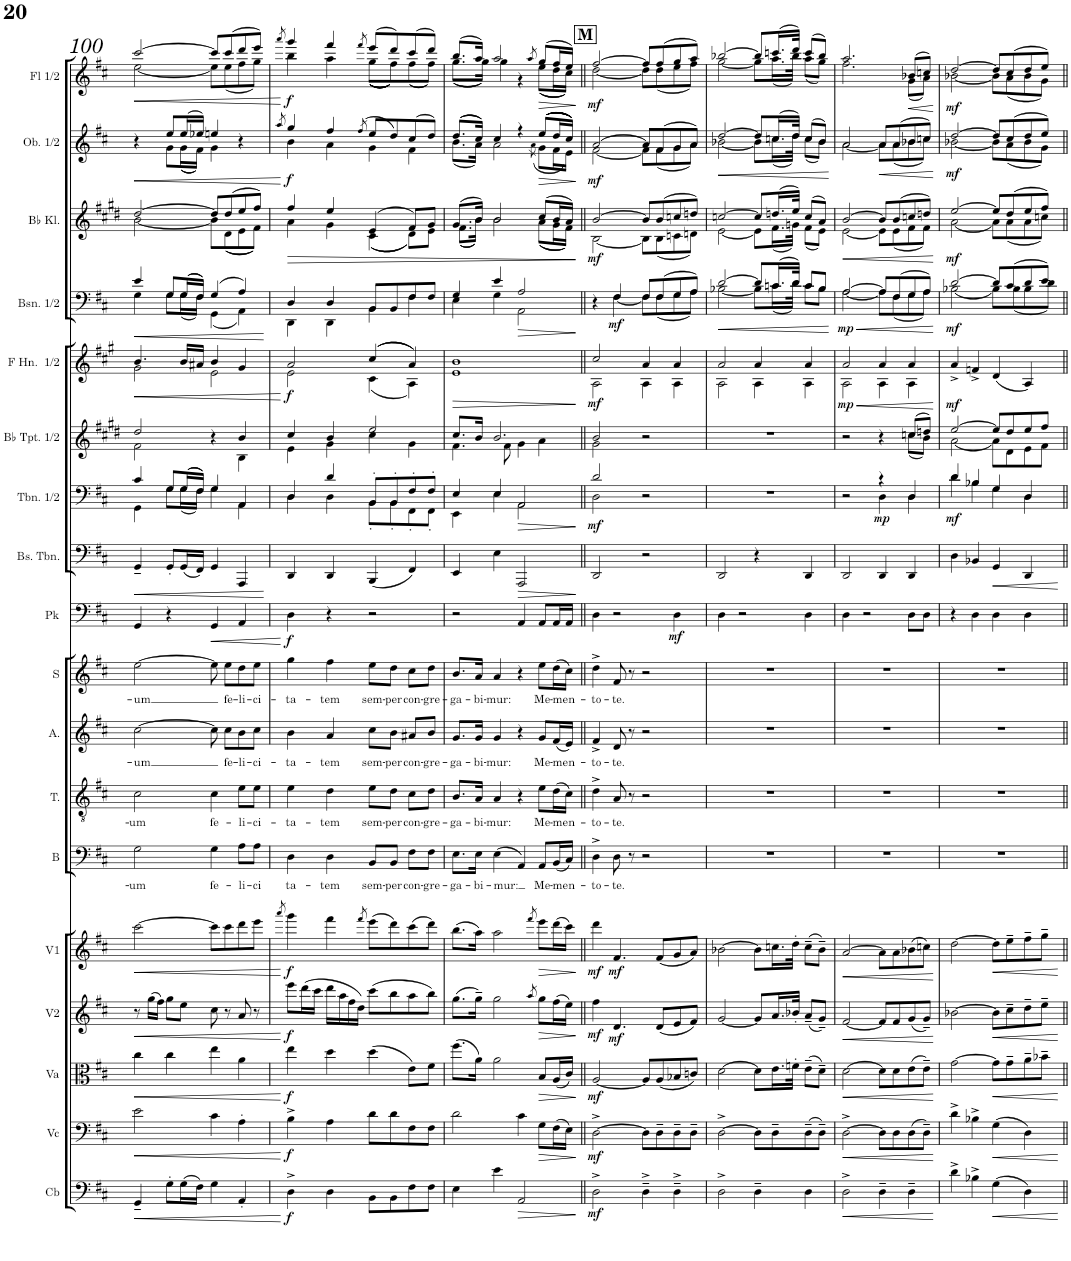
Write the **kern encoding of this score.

**kern	**dynam	**kern	**dynam	**kern	**dynam	**kern	**dynam	**kern	**dynam	**kern	**text	**kern	**text	**kern	**text	**kern	**text	**kern	**dynam	**kern	**dynam	**kern	**dynam	**kern	**kern	**dynam	**kern	**dynam	**kern	**dynam	**kern	**dynam	**kern	**dynam
*part18	*part18	*part17	*part17	*part16	*part16	*part15	*part15	*part14	*part14	*part13	*part13	*part12	*part12	*part11	*part11	*part10	*part10	*part9	*part9	*part8	*part8	*part7	*part7	*part6	*part5	*part5	*part4	*part4	*part3	*part3	*part2	*part2	*part1	*part1
*staff18	*staff18	*staff17	*staff17	*staff16	*staff16	*staff15	*staff15	*staff14	*staff14	*staff13	*staff13	*staff12	*staff12	*staff11	*staff11	*staff10	*staff10	*staff9	*staff9	*staff8	*staff8	*staff7	*staff7	*staff6	*staff5	*staff5	*staff4	*staff4	*staff3	*staff3	*staff2	*staff2	*staff1	*staff1
*I"Contrabasses	*	*I"Violoncellos	*	*I"Violas	*	*I"Violins 2	*	*I"Violins 1	*	*I"Bas	*	*I"Tenor	*	*I"Alt	*	*I"Sopraan	*	*I"Pauken	*	*I"Bas-trombone	*	*I"Trombone 1/2	*	*I"Trompet Bb 1/2	*I"F Horn 1/2	*	*I"Bassoon 1/2	*	*I"Klarinet in Bb	*	*I"Oboe 1/2	*	*I"Flute 1/2	*
*I'Cb	*	*I'Vc	*	*I'Va	*	*I'V2	*	*I'V1	*	*I'B	*	*I'T.	*	*I'A.	*	*I'S	*	*I'Pk	*	*I'Bs. Tbn.	*	*I'Tbn. 1/2	*	*	*I'F Hn.  1/2	*	*I'Bsn. 1/2	*	*	*	*I'Ob. 1/2	*	*I'Fl 1/2	*
!!LO:PB:g=z
*clefF4	*	*clefF4	*	*clefC3	*	*clefG2	*	*clefG2	*	*clefF4	*	*clefGv2	*	*clefG2	*	*clefG2	*	*clefF4	*	*clefF4	*	*clefF4	*	*clefG2	*clefG2	*	*clefF4	*	*clefG2	*	*clefG2	*	*clefG2	*
*Trd7c12	*	*	*	*	*	*	*	*	*	*	*	*	*	*	*	*	*	*	*	*	*	*	*	*Trd1c2	*Trd4c7	*	*	*	*Trd1c2	*	*	*	*	*
*k[f#c#]	*	*k[f#c#]	*	*k[f#c#]	*	*k[f#c#]	*	*k[f#c#]	*	*k[f#c#]	*	*k[f#c#]	*	*k[f#c#]	*	*k[f#c#]	*	*k[f#c#]	*	*k[f#c#]	*	*k[f#c#]	*	*k[f#c#g#d#]	*k[f#c#g#]	*	*k[f#c#]	*	*k[f#c#g#d#]	*	*k[f#c#]	*	*k[f#c#]	*
*M4/4	*	*M4/4	*	*M4/4	*	*M4/4	*	*M4/4	*	*M4/4	*	*M4/4	*	*M4/4	*	*M4/4	*	*M4/4	*	*M4/4	*	*M4/4	*	*M4/4	*M4/4	*	*M4/4	*	*M4/4	*	*M4/4	*	*M4/4	*
=100	=100	=100	=100	=100	=100	=100	=100	=100	=100	=100	=100	=100	=100	=100	=100	=100	=100	=100	=100	=100	=100	=100	=100	=100	=100	=100	=100	=100	=100	=100	=100	=100	=100	=100
!	!LO:HP:b	!	!LO:HP:b	!	!LO:HP:b	!	!LO:HP:b	!	!LO:HP:b	!	!LO:LY:b	!	!LO:LY:b	!	!LO:LY:b	!	!LO:LY:b	!	!	!	!LO:HP:b	!	!	!	!	!LO:HP:b	!	!LO:HP:b	!	!	!	!LO:HP:b	!	!LO:HP:b
*	*	*	*	*	*	*	*	*	*	*	*	*	*	*	*	*	*	*	*	*	*	*^	*	*^	*^	*	*^	*	*^	*	*^	*	*^	*
4GG~/	<	2e\	<	4cc#\	<	8r	<	[2ccc#\	<	2G\	-um	2c#\	-um	[2cc#\	-um	[2ee\	-um	4GG/	.	4GG~/	<	4c#/	4GG\	.	2dd#/	2f#\	4.b/	2g#\	<	4e/	4G\	<	[2dd#/	[2b\	.	4r	4ryy	<	[2ccc#/	[2ee\	<
.	.	.	.	.	.	(>16gg\LL	.	.	.	.	.	.	.	.	.	.	.	.	.	.	.	.	.	.	.	.	.	.	.	.	.	.	.	.	.	.	.	.	.	.	.
.	.	.	.	.	.	16ff#\JJ)	.	.	.	.	.	.	.	.	.	.	.	.	.	.	.	.	.	.	.	.	.	.	.	.	.	.	.	.	.	.	.	.	.	.	.
8G'\L	.	.	.	4cc#\	.	8gg\L	.	.	.	.	.	.	.	.	.	.	.	4r	.	8GG'/L	.	8G/L	8G\L	.	.	.	.	.	.	8G/L	8G\L	.	.	.	.	8ee/L	8g\L	.	.	.	.
(>16G\L	.	.	.	.	.	8ee\J	.	.	.	.	.	.	.	.	.	.	.	.	.	(<16GG/L	.	(>(>16G/L	(<16G\L	.	.	.	16b/LL	.	.	(>(>16G/L	(<16G\L	.	.	.	.	(>16ee/L	(<(<16g\L	.	.	.	.
16F#\JJ)	.	.	.	.	.	.	.	.	.	.	.	.	.	.	.	.	.	.	.	16FF#/JJ)	.	16F#/JJ))	16F#\JJ)	.	.	.	16a#X/JJ	.	.	16F#/JJ))	16F#\JJ)	.	.	.	.	16ee-X/JJ)	16f#\JJ))	.	.	.	.
!	!	!	!	!	!	!	!	!	!	!	!LO:LY:b	!	!LO:LY:b	!	!	!	!	!	!LO:HP:b	!	!	!	!	!	!	!	!	!	!	!	!	!	!	!	!	!	!	!	!	!	!
4G\	.	4c#\	.	4ee\	.	8cc#\	.	8ccc#\L]	.	4G\	fe-	4c#\	fe-	8cc#\]	.	8ee\]	.	4GG/	<	4GG/	.	4G/	4G\	.	4r	4ryy	4b/	2e\	.	(>4G/	(<4GG\	.	8dd#/L]	8b\L]	.	4een/	4g\	.	8ccc#/L]	8ee\L]	.
!	!	!	!	!	!	!	!	!	!	!	!	!	!	!	!LO:LY:b	!	!LO:LY:b	!	!	!	!	!	!	!	!	!	!	!	!	!	!	!	!	!	!	!	!	!	!	!	!
.	.	.	.	.	.	8r	.	8ccc#\	.	.	.	.	.	8cc#\L	fe-	8ee\L	fe-	.	.	.	.	.	.	.	.	.	.	.	.	.	.	.	(>8dd#/	(<(<8d#\	.	.	.	.	(>8ccc#/	(<8ee\	.
!	!	!	!	!	!	!	!	!	!	!	!LO:LY:b	!	!LO:LY:b	!	!LO:LY:b	!	!LO:LY:b	!	!	!	!	!	!	!	!	!	!	!	!	!	!	!	!	!	!	!	!	!	!	!	!
4AA'/	.	4A'\	.	4a\	.	8a/	.	8ddd\	.	8A\L	-li-	8e\L	-li-	8b\	-li-	8dd\	-li-	4AA/	.	4AAA/	.	4AA/	4AA\	.	4b/	4B\	4g#/	.	.	4A/)	4AA\)	.	8ee/	8e\	.	4r	4ryy	.	8ddd/	8ff#\	.
!	!	!	!	!	!	!	!	!	!	!	!LO:LY:b	!	!LO:LY:b	!	!LO:LY:b	!	!LO:LY:b	!	!	!	!	!	!	!	!	!	!	!	!	!	!	!	!	!	!	!	!	!	!	!	!
.	.	.	.	.	.	8r	.	8eee\J	.	8A\J	-ci	8e\J	-ci-	8cc#\J	-ci-	8ee\J	-ci-	.	.	.	.	.	.	.	.	.	.	.	.	.	.	.	8ff#/J)	8f#\J))	.	.	.	.	8eee/J)	8gg\J)	.
*	*	*	*	*	*	*	*	*	*	*	*	*	*	*	*	*	*	*	*	*	*	*v	*v	*	*	*	*v	*v	*	*v	*v	*	*v	*v	*	*v	*v	*	*v	*v	*
*	*	*	*	*	*	*	*	*	*	*	*	*	*	*	*	*	*	*	*	*	*	*	*	*v	*v	*	*	*	*	*	*	*	*	*	*
.	[	.	[	.	[	.	[	.	[	.	.	.	.	.	.	.	.	.	[	.	[	.	.	.	.	[	.	[	.	.	.	[	.	[
=101	=101	=101	=101	=101	=101	=101	=101	=101	=101	=101	=101	=101	=101	=101	=101	=101	=101	=101	=101	=101	=101	=101	=101	=101	=101	=101	=101	=101	=101	=101	=101	=101	=101	=101
.	.	.	.	.	.	.	.	8qaaa/	.	.	.	.	.	.	.	.	.	.	.	.	.	.	.	.	.	.	.	.	.	.	8qaa/	.	8qaaa/	.
!	!LO:DY:b	!	!LO:DY:b	!	!LO:DY:b	!	!LO:DY:b	!	!LO:DY:b	!	!LO:LY:b	!	!LO:LY:b	!	!LO:LY:b	!	!LO:LY:b	!	!LO:DY:b	!	!	!	!	!	!	!LO:DY:b	!	!	!	!LO:HP:b	!	!LO:DY:b	!	!LO:DY:b
*	*	*	*	*	*	*	*	*	*	*	*	*	*	*	*	*	*	*	*	*	*	*^	*	*^	*^	*	*^	*	*^	*	*^	*	*^	*
4D^\	f	4B^\	f	4ee\	f	8eee\L	f	4ggg\	f	4D\	ta-	4e\	-ta-	4b\	-ta-	4gg\	-ta-	4D\	f	4DD/	.	4D/	4D\	.	4cc#/	4e\	2a/	2e\	f	4D/	4DD\	.	4ff#/	4a\	>	4gg/	4b\	f	4ggg/	4bb\	f
.	.	.	.	.	.	(>16ddd\L	.	.	.	.	.	.	.	.	.	.	.	.	.	.	.	.	.	.	.	.	.	.	.	.	.	.	.	.	.	.	.	.	.	.	.
.	.	.	.	.	.	16ccc#\JJ	.	.	.	.	.	.	.	.	.	.	.	.	.	.	.	.	.	.	.	.	.	.	.	.	.	.	.	.	.	.	.	.	.	.	.
!	!	!	!	!	!	!	!	!	!	!	!LO:LY:b	!	!LO:LY:b	!	!LO:LY:b	!	!LO:LY:b	!	!	!	!	!	!	!	!	!	!	!	!	!	!	!	!	!	!	!	!	!	!	!	!
4D\	.	4A\	.	4dd\	.	16ddd\LL	.	4fff#\	.	4D\	-tem	4d\	-tem	4a/	-tem	4ff#\	-tem	4r	.	4DD/	.	4d/	4D\	.	4b/	4g#\	.	.	.	4D/	4DD\	.	4ee/	4g#\	.	4ff#/	4a\	.	4fff#/	4aa\	.
.	.	.	.	.	.	16aa\	.	.	.	.	.	.	.	.	.	.	.	.	.	.	.	.	.	.	.	.	.	.	.	.	.	.	.	.	.	.	.	.	.	.	.
.	.	.	.	.	.	16ff#\	.	.	.	.	.	.	.	.	.	.	.	.	.	.	.	.	.	.	.	.	.	.	.	.	.	.	.	.	.	.	.	.	.	.	.
.	.	.	.	.	.	16dd\JJ)	.	.	.	.	.	.	.	.	.	.	.	.	.	.	.	.	.	.	.	.	.	.	.	.	.	.	.	.	.	.	.	.	.	.	.
.	.	.	.	.	.	.	.	8qfff#/	.	.	.	.	.	.	.	.	.	.	.	.	.	.	.	.	.	.	.	.	.	.	.	.	.	.	.	(>8qff#/	.	.	8qfff#/	.	.
!	!	!	!	!	!	!	!	!	!	!	!LO:LY:b	!	!LO:LY:b	!	!LO:LY:b	!	!LO:LY:b	!	!	!	!	!	!	!	!	!	!	!	!	!	!	!	!	!	!	!	!	!	!	!	!
8BB\L	.	8d\L	.	(>4dd\	.	(>8ccc#\L	.	(>8eee\L	.	8BB/L	sem-	8e\L	sem-	8cc#\L	sem-	8ee\L	sem-	2r	.	(<4BBB/	.	8BB'/L	8BB'\L	.	2ee/	4cc#\	(>(>4cc#/	(<4c#\	.	8BB/L	4BB\	.	(>4e/	(<(<4c#\	.	8ee/L	4g\	.	(>8eee/L	(<(<(<(<(<8gg\L	.
!	!	!	!	!	!	!	!	!	!	!	!LO:LY:b	!	!LO:LY:b	!	!LO:LY:b	!	!LO:LY:b	!	!	!	!	!	!	!	!	!	!	!	!	!	!	!	!	!	!	!	!	!	!	!	!
8BB\	.	8d\	.	.	.	8bb\	.	8ddd\)	.	8BB/J	-per	8d\J	-per	8b\J	-per	8dd\J	-per	.	.	.	.	8BB'/	8BB'\	.	.	.	.	.	.	8BB/	.	.	.	.	.	8dd/)	.	.	8ddd/)	8ff#\)))))	.
!	!	!	!	!	!	!	!	!	!	!	!LO:LY:b	!	!LO:LY:b	!	!LO:LY:b	!	!LO:LY:b	!	!	!	!	!	!	!	!	!	!	!	!	!	!	!	!	!	!	!	!	!	!	!	!
8F#\	.	8F#\	.	8e\L)	.	8aa\	.	(>8ccc#\	.	8F#\L	con-	8c#\L	con-	8a#X/L	con-	8cc#\L	con-	.	.	4FF#/)	.	8F#'/	8FF#'\	.	.	4g#\	4a/))	4A\)	.	8F#/	4F#\	.	8f#/L)	8d#\L))	.	(>8cc#/	4f#\	.	(>8ccc#/	(<(<8ff#\	.
!	!	!	!	!	!	!	!	!	!	!	!LO:LY:b	!	!LO:LY:b	!	!LO:LY:b	!	!LO:LY:b	!	!	!	!	!	!	!	!	!	!	!	!	!	!	!	!	!	!	!	!	!	!	!	!
8F#\J	.	8F#\J	.	8f#\J	.	8bb\J)	.	8ddd\J)	.	8F#\J	-gre-	8d\J	-gre-	8b/J	-gre-	8dd\J	-gre-	.	.	.	.	8F#'/J	8FF#'\J	.	.	.	.	.	.	8F#/J	.	.	8g#/J	8e\J	.	8dd/J)	.	.	8ddd/J)	8ff#\J))	.
=102	=102	=102	=102	=102	=102	=102	=102	=102	=102	=102	=102	=102	=102	=102	=102	=102	=102	=102	=102	=102	=102	=102	=102	=102	=102	=102	=102	=102	=102	=102	=102	=102	=102	=102	=102	=102	=102	=102	=102	=102	=102
!	!	!	!	!	!	!	!	!	!	!	!LO:LY:b	!	!LO:LY:b	!	!LO:LY:b	!	!LO:LY:b	!	!	!	!	!	!	!	!	!	!	!	!LO:HP:b	!	!	!	!	!	!	!	!	!	!	!	!
4E\	.	2d\	.	(>8.ff#\L	.	(>8.gg\L	.	(>8.bb\L	.	8.E\L	-ga-	8.B/L	-ga-	8.g/L	-ga-	8.b/L	-ga-	2r	.	4EE/	.	4E/	4EE\	.	8.cc#/L	4.f#\	1b	1e	>	4G/	4E\	.	(>8.g#/L	(<(<8.f#\L	.	(>(>8.dd/L	(<8.b\L	.	(>8.bb/L	(<(<8.gg\L	.
!	!	!	!	!	!	!	!	!	!	!	!LO:LY:b	!	!LO:LY:b	!	!LO:LY:b	!	!LO:LY:b	!	!	!	!	!	!	!	!	!	!	!	!	!	!	!	!	!	!	!	!	!	!	!	!
.	.	.	.	16a\Jk)	.	16gg~\Jk)	.	16aa\Jk)	.	16E\Jk	-bi-	16A/Jk	-bi-	16g/Jk	-bi-	16a/Jk	-bi-	.	.	.	.	.	.	.	16b/Jk	.	.	.	.	.	.	.	16b/Jk)	16b\Jk))	.	16cc#/Jk))	16a\Jk)	.	16aa/Jk)	16gg\Jk))	.
!	!	!	!	!	!	!	!	!	!	!	!LO:LY:b	!	!LO:LY:b	!	!LO:LY:b	!	!LO:LY:b	!	!	!	!	!	!	!	!	!	!	!	!	!	!	!	!	!	!	!	!	!	!	!	!
4e\	.	.	.	2a\	.	2gg\	.	2aa\	.	(>4E\	-mur:	4A/	-mur:	4g/	-mur:	4a/	-mur:	.	.	4E\	.	4E/	4E\	.	2.b/	.	.	.	.	4e/	4G\	.	2b/	2b\	.	4cc#/	2a\	.	2aa/	4gg\	.
.	.	.	.	.	.	.	.	.	.	.	.	.	.	.	.	.	.	.	.	.	.	.	.	.	.	8f#\	.	.	.	.	.	.	.	.	.	.	.	.	.	.	.
!	!LO:HP:b	!	!	!	!	!	!	!	!	!	!	!	!	!	!	!	!	!	!	!	!LO:HP:b	!	!	!LO:HP:b	!	!	!	!	!	!	!	!LO:HP:b	!	!	!	!	!	!	!	!	!
2AA/	>	4c#\	.	.	.	.	.	.	.	4AA/)	.	4r	.	4r	.	4r	.	4AA/	.	2AAA/	>	2AA/	2AA\	>	.	4g#\	.	.	.	2A/	2AA\	>	.	.	.	4r	.	.	.	4r	.
.	.	.	.	.	.	8qaa/	.	8qfff#/	.	.	.	.	.	.	.	.	.	.	.	.	.	.	.	.	.	.	.	.	.	.	.	.	.	.	.	.	(<8qa\	.	8qaa/	.	.
!	!	!	!LO:HP:b	!	!LO:HP:b	!	!	!	!	!	!LO:LY:b	!	!LO:LY:b	!	!LO:LY:b	!	!LO:LY:b	!	!	!	!	!	!	!	!	!	!	!	!	!	!	!	!	!	!	!	!	!LO:HP:b	!	!	!
.	.	8G\L	>	8B/L	>	8gg\L	.	8eee\L	.	8AA/L	Me-	8e\L	Me-	8g/L	Me-	8ee\L	Me-	8AA/L	.	.	.	.	.	.	.	4a\	.	.	.	.	.	.	(>8cc#/L	(<(<8a\L	.	(>(>(>(>(>8ee/L	8g\L	>	(>8gg/L	(<(<8ee\L	.
!	!	!	!	!	!	!	!	!	!	!	!LO:LY:b	!	!LO:LY:b	!	!LO:LY:b	!	!LO:LY:b	!	!	!	!	!	!	!	!	!	!	!	!	!	!	!	!	!	!	!	!	!	!	!	!
.	.	(>16F#\L	.	(<16A/L	.	(>16ff#\L	.	(>16ddd\L	.	(<16BB/L	-men-	(>16d\L	-men-	(<16f#/L	-men-	(>16dd\L	-men-	16AA/L	.	.	.	.	.	.	.	.	.	.	.	.	.	.	16b/L	16g#\L	.	16dd/L	16f#\L	.	16ff#/L	16dd\L	.
.	.	16E\JJ)	.	16c#/JJ)	.	16ee\JJ)	.	16ccc#\JJ)	.	16C#/JJ)	.	16c#\JJ)	.	16e/JJ)	.	16cc#\JJ)	.	16AA/JJ	.	.	.	.	.	.	.	.	.	.	.	.	.	.	16a/JJ)	16f#\JJ))	.	16cc#/JJ)))))	16e\JJ)	.	16ee/JJ)	16cc#\JJ))	.
*	*	*	*	*	*	*	*	*	*	*	*	*	*	*	*	*	*	*	*	*	*	*v	*v	*	*	*	*v	*v	*	*v	*v	*	*v	*v	*	*v	*v	*	*v	*v	*
*	*	*	*	*	*	*	*	*	*	*	*	*	*	*	*	*	*	*	*	*	*	*	*	*v	*v	*	*	*	*	*	*	*	*	*	*
.	]	.	]	.	]	.	.	.	.	.	.	.	.	.	.	.	.	.	.	.	]	.	]	.	.	]	.	]	.	]	.	]	.	.
!!LO:REH:place=s1:a:B:cj:fs=14:t=M
=103||	=103||	=103||	=103||	=103||	=103||	=103||	=103||	=103||	=103||	=103||	=103||	=103||	=103||	=103||	=103||	=103||	=103||	=103||	=103||	=103||	=103||	=103||	=103||	=103||	=103||	=103||	=103||	=103||	=103||	=103||	=103||	=103||	=103||	=103||
!	!LO:DY:b	!	!LO:DY:b	!	!LO:DY:b	!	!LO:DY:b	!	!LO:DY:b	!	!LO:LY:b	!	!LO:LY:b	!	!LO:LY:b	!	!LO:LY:b	!	!	!	!	!	!LO:DY:b	!	!	!LO:DY:b	!	!	!	!LO:DY:b	!	!LO:DY:b	!	!LO:DY:b
*	*	*	*	*	*	*	*	*	*	*	*	*	*	*	*	*	*	*	*	*	*	*^	*	*^	*^	*	*^	*	*^	*	*^	*	*^	*
2D^\	mf	[2D^\	mf	[2A/	mf	4ff#\	mf	4ddd\	mf	4D^\	-to-	4d^\	-to-	4f#^/	-to-	4dd^\	-to-	4D\	.	2DD/	.	2d/	2D\	mf	2b/	2g#\	2cc#/	2A\	mf	4r	4ryy	.	[2b/	[2B\	mf	[2a/	[2f#\	mf	[2ff#/	[2dd\	mf
!	!	!	!	!	!	!	!LO:DY:b	!	!LO:DY:b	!	!LO:LY:b	!	!LO:LY:b	!	!LO:LY:b	!	!LO:LY:b	!	!	!	!	!	!	!	!	!	!	!	!	!	!	!LO:DY:b	!	!	!	!	!	!	!	!	!
.	.	.	.	.	.	4.d/	mf	4.f#/	mf	8D\	-te.	8A/	-te.	8d/	-te.	8f#/	-te.	2r	.	.	.	.	.	.	.	.	.	.	.	4F#/	[4F#\	mf	.	.	.	.	.	.	.	.	.
.	.	.	.	.	.	.	.	.	.	8r	.	8r	.	8r	.	8r	.	.	.	.	.	.	.	.	.	.	.	.	.	.	.	.	.	.	.	.	.	.	.	.	.
4D~^\	.	8D\L]	.	8A/L]	.	.	.	.	.	2r	.	2r	.	2r	.	2r	.	.	.	2r	.	2r	2ryy	.	2r	2ryy	4a/	4A\	.	8F#/L	8F#\L]	.	8b/L]	8B\L]	.	8a/L]	8f#\L]	.	8ff#/L]	8dd\L]	.
.	.	8D~\	.	(<8A/	.	(<8d/L	.	(<8f#/L	.	.	.	.	.	.	.	.	.	.	.	.	.	.	.	.	.	.	.	.	.	(>8F#/	(<8F#\	.	(>8b/	(<8B\	.	(>8f#/	(<8f#\	.	(>8ff#/	(<8dd\	.
!	!	!	!	!	!	!	!	!	!	!	!	!	!	!	!	!	!	!	!LO:DY:b	!	!	!	!	!	!	!	!	!	!	!	!	!	!	!	!	!	!	!	!	!	!
4D~^\	.	8D~\	.	8B-X/	.	8e/	.	8g/	.	.	.	.	.	.	.	.	.	4D\	mf	.	.	.	.	.	.	.	4a/	4A\	.	8G/	8G\	.	8ccn/	8cn\	.	8g/	8g\	.	8gg/	8ee\	.
.	.	8D~\J	.	8cn/J)	.	8f#/J)	.	8a/J)	.	.	.	.	.	.	.	.	.	.	.	.	.	.	.	.	.	.	.	.	.	8A/J)	8A\J)	.	8ddn/J)	8dn\J)	.	8a/J)	8a\J)	.	8aa/J)	8ff#\J)	.
*	*	*	*	*	*	*	*	*	*	*	*	*	*	*	*	*	*	*	*	*	*	*v	*v	*	*	*	*	*	*	*	*	*	*	*	*	*	*	*	*	*	*
*	*	*	*	*	*	*	*	*	*	*	*	*	*	*	*	*	*	*	*	*	*	*	*	*v	*v	*	*	*	*	*	*	*	*	*	*	*	*	*	*	*
=104	=104	=104	=104	=104	=104	=104	=104	=104	=104	=104	=104	=104	=104	=104	=104	=104	=104	=104	=104	=104	=104	=104	=104	=104	=104	=104	=104	=104	=104	=104	=104	=104	=104	=104	=104	=104	=104	=104	=104
!	!	!	!	!	!	!	!	!	!	!	!	!	!	!	!	!	!	!	!	!	!	!	!	!	!	!	!	!	!	!LO:HP:b	!	!	!	!	!	!LO:HP:b	!	!	!
2D^\	.	[2D^\	.	[2d\	.	[2g/	.	[2b-X\	.	1r	.	1r	.	1r	.	1r	.	4D\	.	2DD/	.	1r	.	1r	2a/	2A\	.	[2d/	[2B-X\	<	[2ccn/	[2e\	.	[2dd/	[2b-X\	<	[2bb-X/	[2gg\	.
.	.	.	.	.	.	.	.	.	.	.	.	.	.	.	.	.	.	2r	.	.	.	.	.	.	.	.	.	.	.	.	.	.	.	.	.	.	.	.	.
4D~\	.	8D\L]	.	8d\L]	.	8g/L]	.	8b-\L]	.	.	.	.	.	.	.	.	.	.	.	4r	.	.	.	.	4a/	4A\	.	8d/L]	8B-\L]	.	8cc/L]	8e\L]	.	8dd/L]	8b-\L]	.	8bb-/L]	8gg\L]	.
.	.	8D~\	.	16.e\L	.	16.a/L	.	16.ccn\L	.	.	.	.	.	.	.	.	.	.	.	.	.	.	.	.	.	.	.	(>16.cn/L	(<16.c\L	.	(>16.ddn/L	(<16.f#\L	.	(>16.ccn/L	(<16.cc\L	.	(>16.cccn/L	(<16.aa\L	.
.	.	.	.	32fn'\JJk	.	32b-X'/JJk	.	32dd'\JJk	.	.	.	.	.	.	.	.	.	.	.	.	.	.	.	.	.	.	.	32d/JJk)	32d\JJk)	.	32ee/JJk)	32gn\JJk)	.	32dd/JJk)	32dd\JJk)	.	32ddd/JJk)	32bb-\JJk)	.
4D\	.	(>8D~\	.	(>8e~\L	.	(<8a~/L	.	(>8cc~\L	.	.	.	.	.	.	.	.	.	4D\	.	4DD/	.	.	.	.	4a/	4A\	.	8c/L	8c\L	.	(>8cc/L	(<8f#\L	.	(>8cc/L	(<8cc\L	.	(>8ccc/L	(<8aa\L	.
.	.	8D~\J)	.	8d~\J)	.	8g~/J)	.	8b-~\J)	.	.	.	.	.	.	.	.	.	.	.	.	.	.	.	.	.	.	.	8B-/J	8B-\J	.	8a/J)	8e\J)	.	8b-/J)	8b-\J)	.	8bb-/J)	8gg\J)	.
*	*	*	*	*	*	*	*	*	*	*	*	*	*	*	*	*	*	*	*	*	*	*	*	*	*v	*v	*	*	*	*	*v	*v	*	*v	*v	*	*v	*v	*
*	*	*	*	*	*	*	*	*	*	*	*	*	*	*	*	*	*	*	*	*	*	*	*	*	*	*	*v	*v	*	*	*	*	*	*	*
.	.	.	.	.	.	.	.	.	.	.	.	.	.	.	.	.	.	.	.	.	.	.	.	.	.	.	.	[	.	.	.	[	.	.
=105	=105	=105	=105	=105	=105	=105	=105	=105	=105	=105	=105	=105	=105	=105	=105	=105	=105	=105	=105	=105	=105	=105	=105	=105	=105	=105	=105	=105	=105	=105	=105	=105	=105	=105
!	!LO:HP:b	!	!LO:HP:b	!	!LO:HP:b	!	!LO:HP:b	!	!LO:HP:b	!	!	!	!	!	!	!	!	!	!	!	!	!	!	!	!	!LO:HP:b	!	!LO:HP:b	!	!LO:HP:b	!	!	!	!
*	*	*	*	*	*	*	*	*	*	*	*	*	*	*	*	*	*	*	*	*	*	*^	*	*^	*^	*	*^	*	*^	*	*^	*	*^	*
!	!	!	!	!	!	!	!	!	!	!	!	!	!	!	!	!	!	!	!	!	!	!	!	!	!	!	!	!	!LO:DY:n=1:b	!	!	!LO:DY:n=1:b	!	!	!	!	!	!	!	!	!
2D^\	<	[2D^\	<	[2d\	<	[2f#/	<	[2a/	<	1r	.	1r	.	1r	.	1r	.	4D\	.	2DD/	.	2r	2ryy	.	2r	2.ryy	2a/	2A\	< mp	[2A/	[2A\	< mp	[2b/	[2e\	<	2a/	[2a\	.	2.aa/	2.ff#\	.
.	.	.	.	.	.	.	.	.	.	.	.	.	.	.	.	.	.	2r	.	.	.	.	.	.	.	.	.	.	.	.	.	.	.	.	.	.	.	.	.	.	.
!	!	!	!	!	!	!	!	!	!	!	!	!	!	!	!	!	!	!	!	!	!	!	!	!LO:DY:b	!	!	!	!	!	!	!	!	!	!	!	!	!	!LO:HP:b	!	!	!
4D~\	.	8D\L]	.	8d\L]	.	8f#/L]	.	8a\L]	.	.	.	.	.	.	.	.	.	.	.	4DD/	.	4r	4D\	mp	4r	.	4a/	4A\	.	8A/L]	8A\L]	.	8b/L]	8e\L]	.	8a/L	8a\L]	<	.	.	.
.	.	8D\	.	8d\	.	8f#/	.	8a\	.	.	.	.	.	.	.	.	.	.	.	.	.	.	.	.	.	.	.	.	.	(>8F#/	(<8F#\	.	(>8b/	(<8e\	.	(>8a/	(<8a\	.	.	.	.
!	!	!	!	!	!	!	!	!	!	!	!	!	!	!	!	!	!	!	!	!	!	!	!	!	!	!	!	!	!	!	!	!	!	!	!	!	!	!	!	!	!LO:HP:b
4D~\	.	(>8D\	.	(>8e\	.	(<8g/	.	(>8b-X\	.	.	.	.	.	.	.	.	.	8D\L	.	4DD/	.	4D/	4D\	.	(>8ccn/L	(<8cc\L	4a/	4A\	.	8G/	8G\	.	8ccn/	8f#\	.	8b-X/	8b-\	.	(>8b-X/L	(<8g\L	<
.	.	8D~\J)	.	8e~\J)	.	8g~/J)	.	8ccn\J)	.	.	.	.	.	.	.	.	.	8D\J	.	.	.	.	.	.	8ddn/J)	8b\J)	.	.	.	8A/J)	8A\J)	.	8ddn/J)	8f#\J)	.	8ccn/J)	8cc\J)	.	8ccn/J)	8a\J)	.
*	*	*	*	*	*	*	*	*	*	*	*	*	*	*	*	*	*	*	*	*	*	*v	*v	*	*	*	*v	*v	*	*v	*v	*	*v	*v	*	*v	*v	*	*v	*v	*
*	*	*	*	*	*	*	*	*	*	*	*	*	*	*	*	*	*	*	*	*	*	*	*	*v	*v	*	*	*	*	*	*	*	*	*	*
.	[	.	[	.	[	.	[	.	[	.	.	.	.	.	.	.	.	.	.	.	.	.	.	.	.	[	.	[	.	[	.	[	.	[
=106	=106	=106	=106	=106	=106	=106	=106	=106	=106	=106	=106	=106	=106	=106	=106	=106	=106	=106	=106	=106	=106	=106	=106	=106	=106	=106	=106	=106	=106	=106	=106	=106	=106	=106
*	*	*	*	*	*	*	*	*	*	*	*	*	*	*	*	*	*	*	*	*	*	*^	*	*^	*	*	*^	*	*^	*	*^	*	*^	*
!	!	!	!	!	!	!	!	!	!	!	!	!	!	!	!	!	!	!	!	!	!	!	!	!LO:DY:b	!	!	!	!LO:DY:b	!	!	!LO:DY:b	!	!	!LO:DY:b	!	!	!LO:DY:b	!	!	!LO:DY:b
4d^\	.	4d^\	.	[2g\	.	[2b-X\	.	[2dd\	.	1r	.	1r	.	1r	.	1r	.	4r	.	4D\	.	4d/	4d\	mf	[2ee/	[2a\	4a^/	mf	[2d/	[2B-X\	mf	[2ee/	[2a\	mf	[2dd/	[2b-X\	mf	[2dd/	[2b-X\	mf
4B-X^\	.	4B-X^\	.	.	.	.	.	.	.	.	.	.	.	.	.	.	.	4D\	.	4BB-X/	.	4B-X/	4B-\	.	.	.	4fn^/	.	.	.	.	.	.	.	.	.	.	.	.	.
!	!LO:HP:b	!	!LO:HP:b	!	!LO:HP:b	!	!LO:HP:b	!	!LO:HP:b	!	!	!	!	!	!	!	!	!	!	!	!LO:HP:b	!	!	!	!	!	!	!	!	!	!	!	!	!	!	!	!	!	!	!
(>4G\	<	(>4G\	<	8g\L]	<	8b-\L]	<	8dd\L]	<	.	.	.	.	.	.	.	.	4D\	.	4GG/	<	4G/	4G\	.	8ee/L]	8a\L]	(<4d/	.	8d/L]	8B-\L]	.	8ee/L]	8a\L]	.	8dd/L]	8b-\L]	.	8dd/L]	8b-\L]	.
.	.	.	.	8g~\	.	8cc#~\	.	8ee~\	.	.	.	.	.	.	.	.	.	.	.	.	.	.	.	.	8dd#/	8d#\	.	.	(>8c#/	(<8B-\	.	(>8dd#/	(<8a\	.	(>8cc#/	(<8a\	.	(>8cc#/	(<8a\	.
4D\)	.	4D\)	.	8a~\	.	8dd~\	.	8ff#~\	.	.	.	.	.	.	.	.	.	4D\	.	4DD/	.	4D/	4D\	.	8ee/	8e\	4A/)	.	8d/	8B-\	.	8ee/	8a\	.	8dd/	8b-\	.	8dd/	8b-\	.
.	.	.	.	8b-X~\J	.	8ee~\J	.	8gg~\J	.	.	.	.	.	.	.	.	.	.	.	.	.	.	.	.	8ff#/J	8f#\J	.	.	8e/J)	8d\J)	.	8ff#/J)	8ccn\J)	.	8ee/J)	8g\J)	.	8ee/J)	8g\J)	.
*	*	*	*	*	*	*	*	*	*	*	*	*	*	*	*	*	*	*	*	*	*	*v	*v	*	*	*	*	*	*v	*v	*	*v	*v	*	*v	*v	*	*v	*v	*
*	*	*	*	*	*	*	*	*	*	*	*	*	*	*	*	*	*	*	*	*	*	*	*	*v	*v	*	*	*	*	*	*	*	*	*	*
.	[	.	[	.	[	.	[	.	[	.	.	.	.	.	.	.	.	.	.	.	[	.	.	.	.	.	.	.	.	.	.	.	.	.
=||	=||	=||	=||	=||	=||	=||	=||	=||	=||	=||	=||	=||	=||	=||	=||	=||	=||	=||	=||	=||	=||	=||	=||	=||	=||	=||	=||	=||	=||	=||	=||	=||	=||	=||
*-	*-	*-	*-	*-	*-	*-	*-	*-	*-	*-	*-	*-	*-	*-	*-	*-	*-	*-	*-	*-	*-	*-	*-	*-	*-	*-	*-	*-	*-	*-	*-	*-	*-	*-
